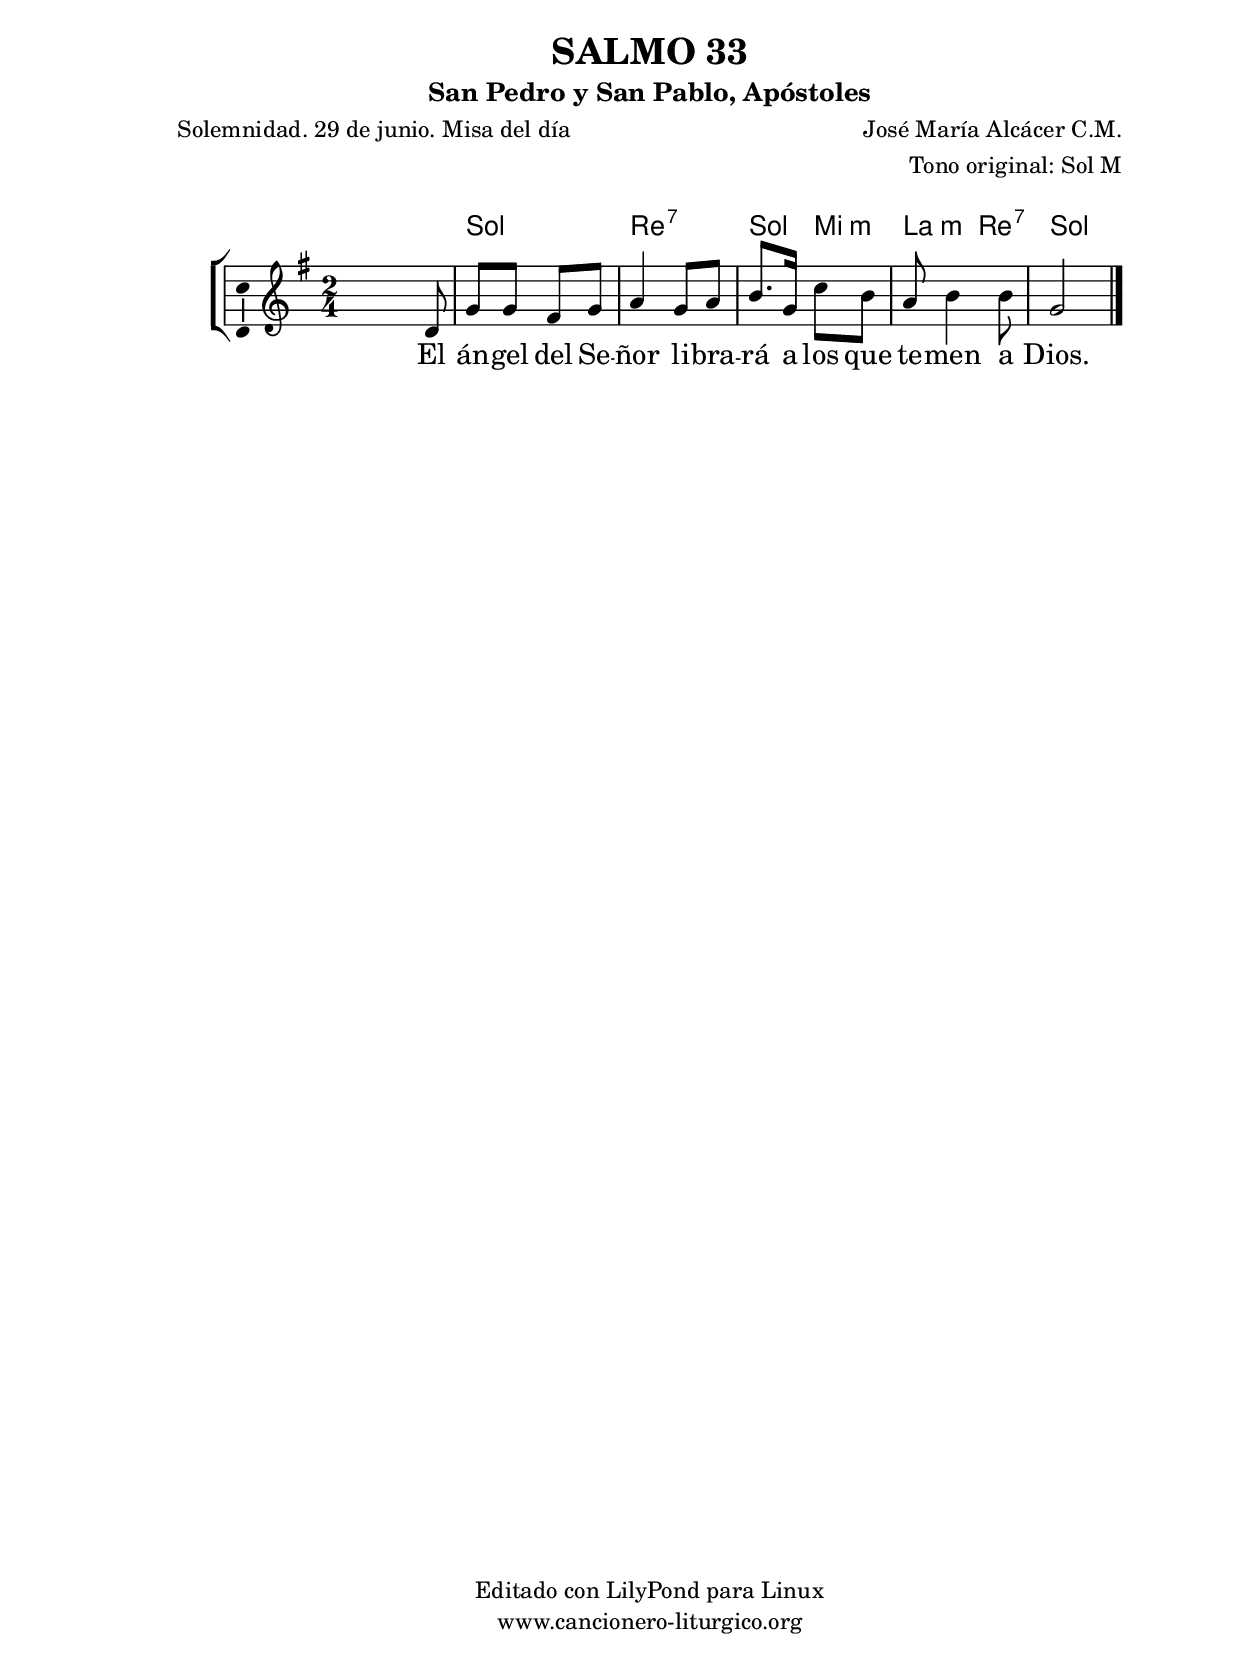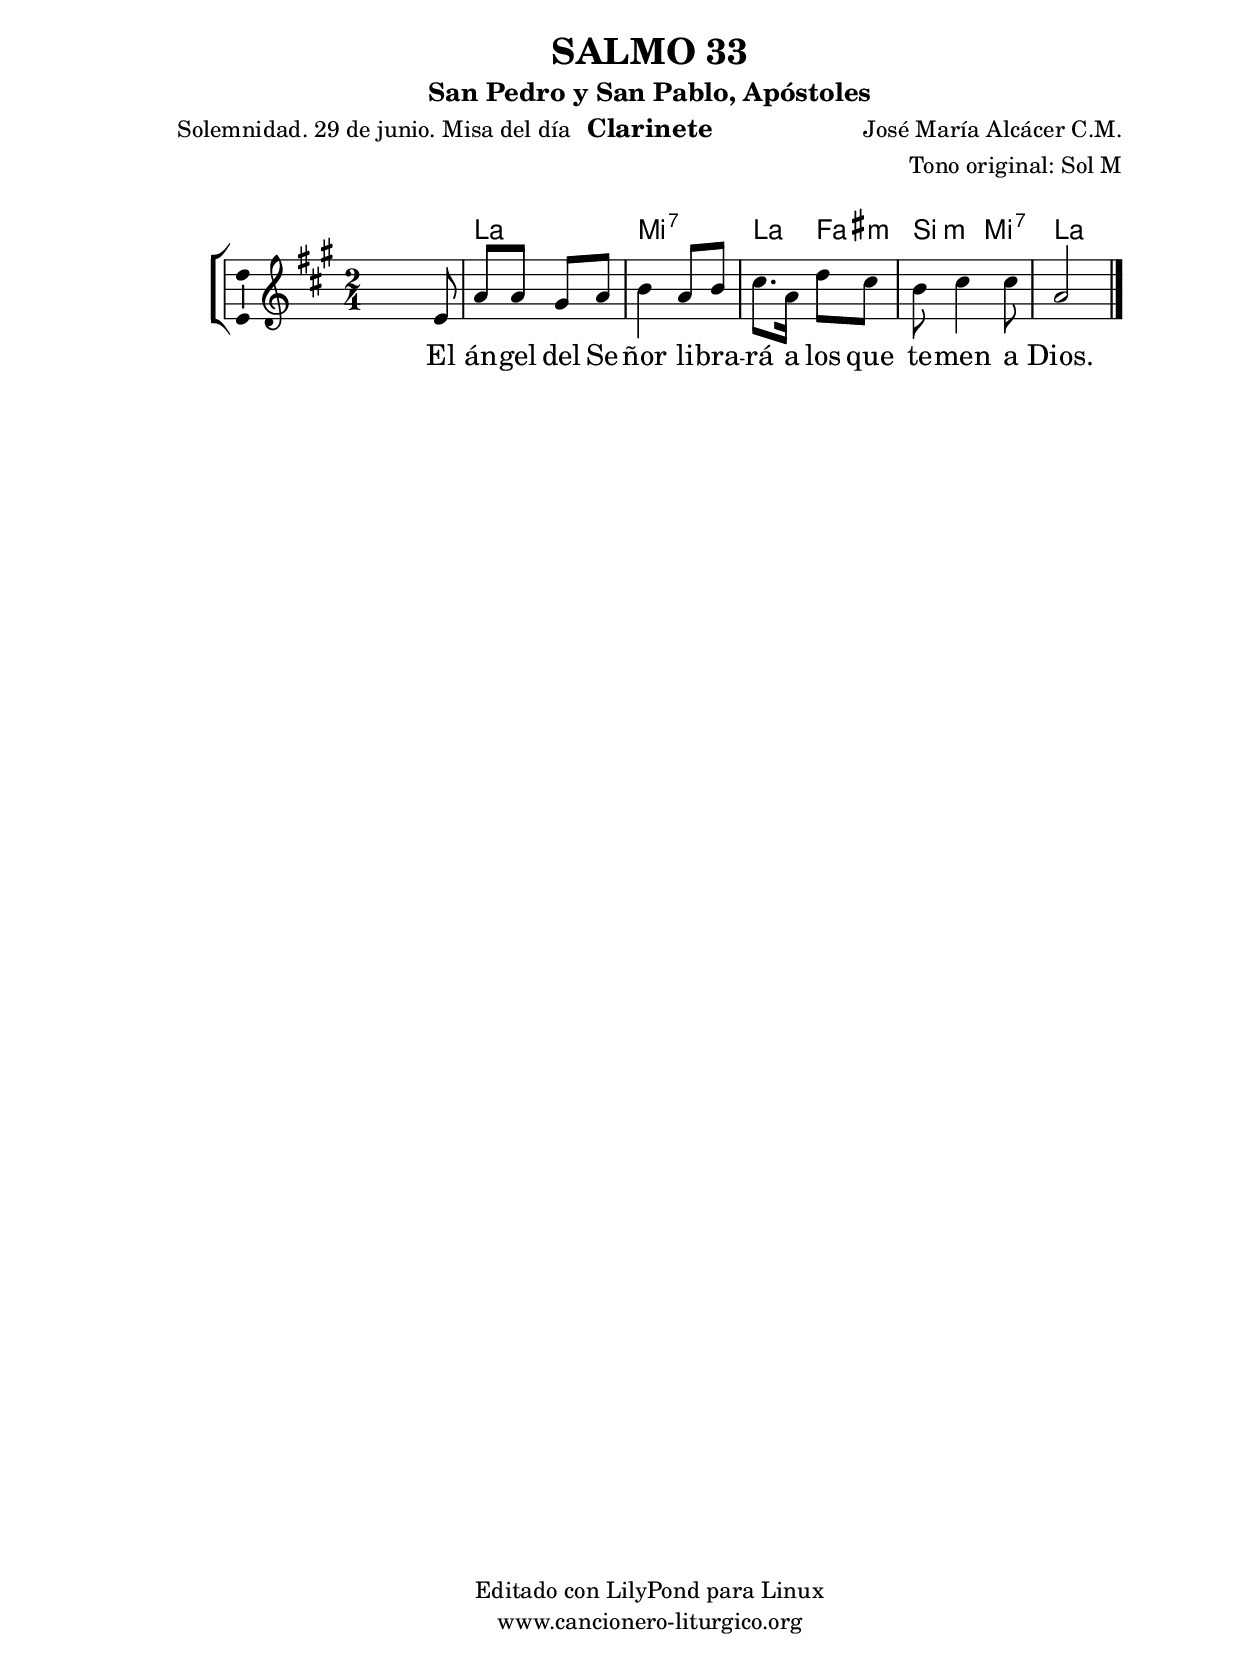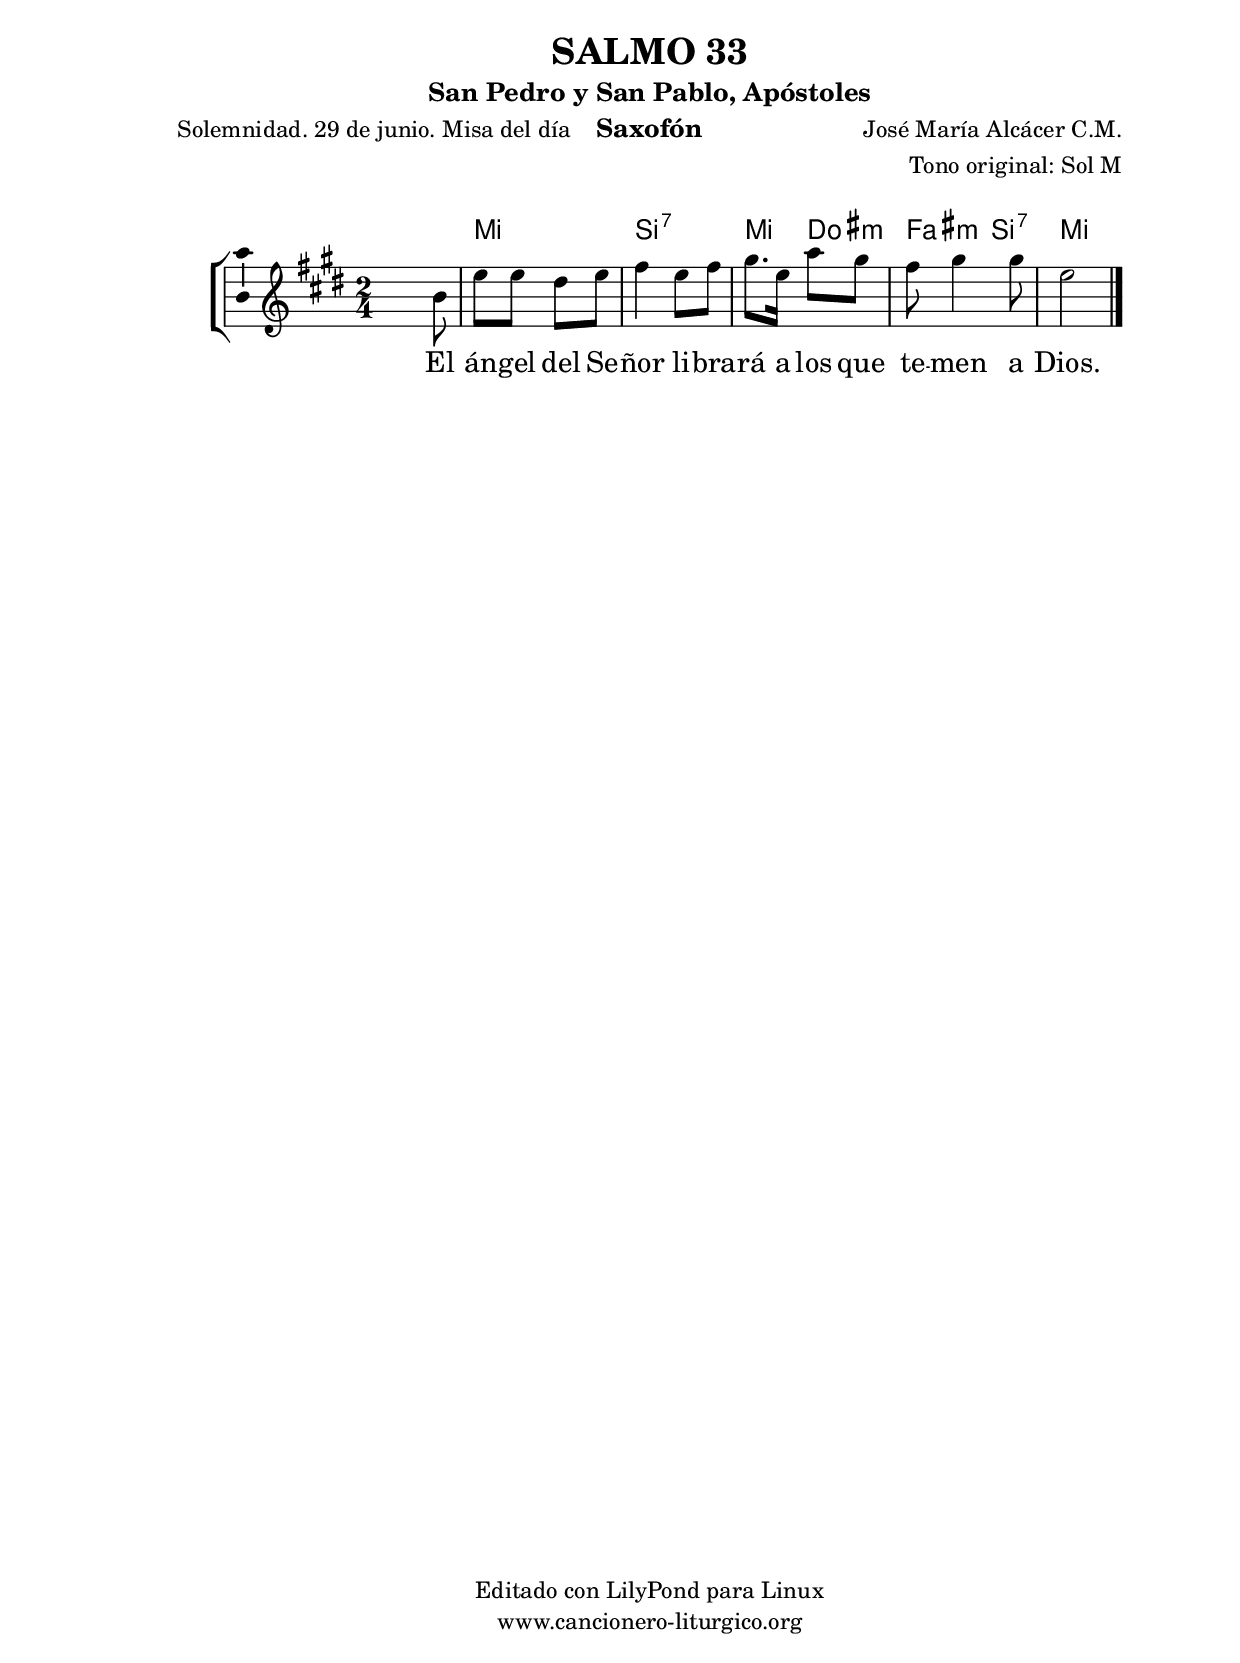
%
%para convertir .midi en .wav:
%timidity filename.midi -Ow -o finename.wav
%
%
%Para convertir de .wav a .mp3:
%lame -h -m j filename.wav
%
%
%para escuchar el midi:
%timidity nombrefichero.midi
%


%versión de lilypond para la que se ha escrito esta partitura:
\version "2.16.0"

	%Tamaño papel
	#(set-default-paper-size "a4")
	%Tamaño partitura
	#(set-global-staff-size 20)
	%No responde al pulsar sobre una nota
	#(ly:set-option 'point-and-click #f)

%parámetros del encabezamiento:
\header {
	title = "SALMO 33"
	subtitle = "San Pedro y San Pablo, Apóstoles"
	composer = "José María Alcácer C.M."
	poet = "Solemnidad. 29 de junio. Misa del día"
	meter = ""
	arranger = "Tono original: Sol M"
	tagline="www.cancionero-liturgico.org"
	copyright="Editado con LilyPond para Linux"
	tiempo = ""
	usos = "Salmo"
	letra = "El ángel del Señor librará a los que temen a Dios."
	}

%parámetros asociados al papel:
\paper  {
	oddHeaderMarkup = \markup {\fill-line { \on-the-fly #not-first-page \fromproperty #'header:title \on-the-fly #not-first-page \fromproperty #'header:composer }}
	evenHeaderMarkup = \markup {\fill-line { \fromproperty #'header:composer \fromproperty #'header:title }}
	#(set-paper-size "a4")
	print-page-number = ##f
	first-page-number = 1
	print-first-page-number = ##f
%	head-separation = 3.0 \cm
	top-margin = 2.0 \cm
	bottom-margin = 0.5\cm
%%%	bottom-margin = -1.0\cm
	left-margin = 3.0 \cm
	line-width = 16.0 \cm 
	indent = 8\mm
	interscoreline = 2.\mm
	between-system-space = 15\mm
%	para que las partituras no llenen la hoja:
	ragged-bottom = ##t
%	idem para la última hoja:
	ragged-last-bottom = ##f
%	para que las partituras llenen el ancho del papel:
	ragged-last = ##f
	after-title-space = 2.5 \cm
%page-count=1
%system-count=8

	%Flexible Vertical Spacing
%	markup-markup-spacing =
%	#'((basic-distance . 15) (minimum-distance . 15) (padding . 3))
	markup-system-spacing =
	#'((basic-distance . 15) (minimum-distance . 15) (padding . 3))
	system-system-spacing =
	#'((basic-distance . 15) (minimum-distance . 15) (padding . 3))
	score-system-spacing =
	#'((basic-distance . 15) (minimum-distance . 15) (padding . 5))
%	top-system-spacing = % header
%	#'((basic-distance . 8) (minimum-distance . 0) (padding . 3))
%	top-markup-spacing =
%	#'((basic-distance . 20) (minimum-distance . 20) (padding . 3))
	last-bottom-spacing = % footer
	#'((basic-distance . 5) (minimum-distance . 5) (padding . 3))
%	score-markup-spacing =
%	#'((basic-distance . 16) (minimum-distance . 13) (padding . 3))

	}


%parámetros que afectan a toda la partitura:
global =  {
	%clave de sol (G):
	\clef G
	%armadura:
%	\transpose aes g
	\key g \major
	\tempo 4=66
	\set Score.tempoHideNote = ##t
	}


acordes = {
	\italianChords
	\chordmode {
%	\transpose aes g
{

s2
g2 d:7 g4 e:m a:m d:7 g2

	}
	}
}

melodia = 
%	\transpose aes g
{
	\relative c'{

\time 2/4
s4 s8 d8
g8 g fis g
a4 g8 a
b8. g16 c8 b
a8 b4 b8
g2

	\bar "|."
	}
	}


texto = \lyricmode {
El án -- gel del Se -- ñor li -- bra -- rá a los que te -- men a Dios.
	}


acordesStaff = \context ChordNames = acordesStaff <<
	\set chordChanges = ##t
	\acordes
	>>


vozStaff = \context Voice = vozStaff
\with {\consists "Ambitus_engraver"}
<<
%	\set Staff.instrumentName = ""
%	\set Staff.shortInstrumentName = ""
%	\set Staff.midiInstrument = #"clarinet"
%	\set Staff.midiInstrument = #"cello"
%	\set Staff.midiInstrument = #"flute"
	\set Staff.midiInstrument = #"electric guitar (jazz)"
%	\set Staff.midiInstrument = #"english horn"
%	\set Staff.midiInstrument = #"violin"
%	\set Staff.midiInstrument = #"glockenspiel"
	\set Staff.midiMinimumVolume = #0.7
	\set Staff.midiMaximumVolume = #0.9
	\global
	\melodia
	>>


textoStaff = \context Lyrics = textoStaff <<
	\lyricsto vozStaff \texto
	>>

\book {
	\score {
		\context ChoirStaff {
			\override StaffGroup.SystemStartBracket #'collapse-height = #1
			\override Score.SystemStartBar #'collapse-height = #1
			<<
			\acordesStaff
			\vozStaff
			\textoStaff
			>>
			}
		\layout {
	    		\context {
				\Lyrics
				\override LyricText #'font-size = #2
				}
	   		 \context {
				\Score
				%fontSize = #3
				\override StaffSymbol #'staff-space = #(magstep +3)
				%\override Beam #'thickness = #0.55
				%\override SpacingSpanner #'spacing-increment = #1.0
				%\override Slur #'height-limit = #1.5
				}
			}
		}
	\score {
		\unfoldRepeats
		\context ChoirStaff {
			<<
			\acordesStaff
			\vozStaff
			>>
			}
		\midi {
	  		\context {
	  			\Score
				tempoWholesPerMinute = #(ly:make-moment 70 4)
				}
			}
		}
	}

%Partitura para clarinete
#(define output-suffix "C")
\book {
	\header{
		instrument = "Clarinete"
		}
	\score {
		\context ChoirStaff {
			\override StaffGroup.SystemStartBracket #'collapse-height = #1
			\override Score.SystemStartBar #'collapse-height = #1
\transpose c d
			<<
			\acordesStaff
			\vozStaff
			\textoStaff
			>>
			}
		\layout {
	    		\context {
				\Lyrics
				\override LyricText #'font-size = #2
				}
	   		 \context {
				\Score
				%fontSize = #3
				\override StaffSymbol #'staff-space = #(magstep +3)
				%\override Beam #'thickness = #0.55
				%\override SpacingSpanner #'spacing-increment = #1.0
				%\override Slur #'height-limit = #1.5
				}
			}
		}
	}

%Partitura para saxofón
#(define output-suffix "S")
\book {
	\header{
		instrument = "Saxofón"
		}
	\score {
		\context ChoirStaff {
			\override StaffGroup.SystemStartBracket #'collapse-height = #1
			\override Score.SystemStartBar #'collapse-height = #1
\transpose c a
			<<
			\acordesStaff
			\vozStaff
			\textoStaff
			>>
			}
		\layout {
	    		\context {
				\Lyrics
				\override LyricText #'font-size = #2
				}
	   		 \context {
				\Score
				%fontSize = #3
				\override StaffSymbol #'staff-space = #(magstep +3)
				%\override Beam #'thickness = #0.55
				%\override SpacingSpanner #'spacing-increment = #1.0
				%\override Slur #'height-limit = #1.5
				}
			}
		}
	}

